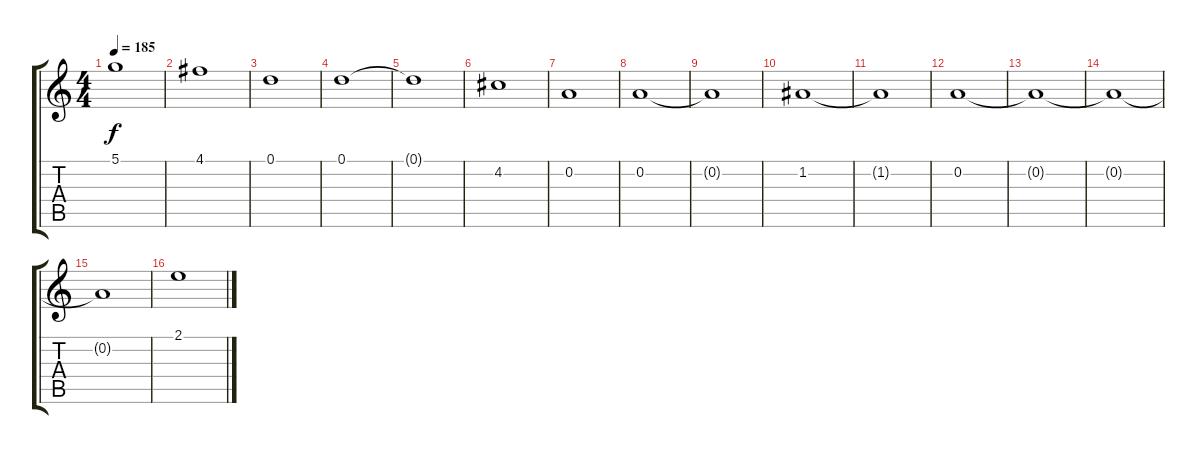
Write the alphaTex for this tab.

\track "" {instrument overdrivenguitar}
\staff {score tabs}
\tuning (D4 A3 F3 C3 G2 D2) {hide}
\ts (4 4)
\tempo 185
\clef g2
\ks c
5.1{t}.1{dy f} |
4.1.1 |
0.1.1 |
0.1.1 |
0.1{t}.1 |
4.2.1 |
0.2.1 |
0.2.1 |
0.2{t}.1 |
1.2.1 |
1.2{t}.1 |
0.2.1 |
0.2{t}.1 |
0.2{t}.1 |
0.2{t}.1 |
2.1.1
